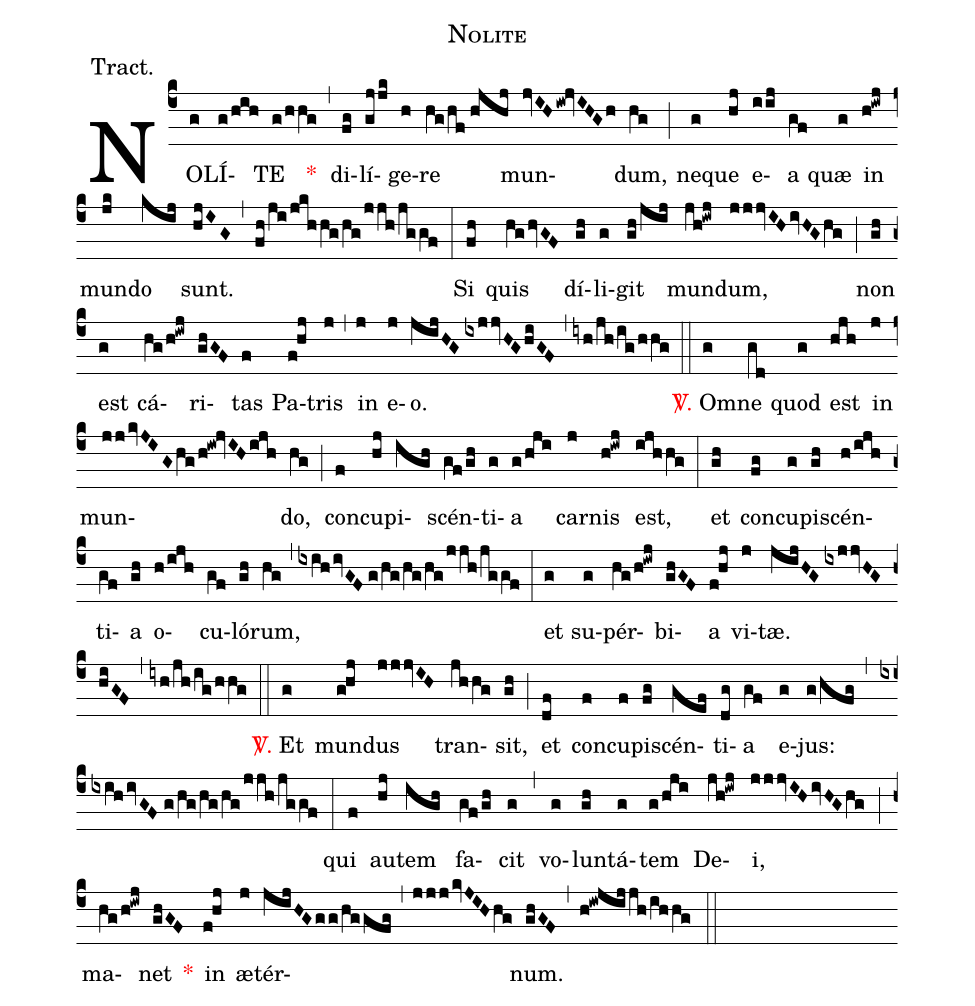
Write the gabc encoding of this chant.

name:Nolite;
annotation:Tract.;
mode:VIII.;
office-part:Tract;
%%
(c4) NO(g)LÍ(g/hih)TE(g/hhg) <v>\red{*}</v>(,) di(fg)lí(gjjk)ge(h)re(hg/hf//hjhj) mun(jvIHiw!jvIHGh)dum,(hg) (;) ne(g)que(hj) e(iij)a(gf) quæ(g) in(h!iwj) mun(jk)do(kij) sunt.(hjIG) (,) (fh/ji/jkhhg/hg/jjh/jggf) (:) Si(fh) quis(hg/hvGF) dí(gh)li(g)git(gh/jij) mun(jh!iwj)dum,(jjjvIHivHGhg) (;) non(gh) est(g) cá(hg/h!iwj)ri(ghGF)tas(f) Pa(f!hj)tris(j) (,) in(j) e(j)o.(jijHG//ixjjvHG/hiGF) (,) (iyh/jh/ig/hhg) (::) <v>\red{\Vbar.}</v> O(g)mne(gd) quod(g) est(hjh) in(j) mun(jj/kvJIGhg/h!iw!jvIHijh)do,(hg) (;) con(f)cu(hj)pi(igh)scén(gf/gh)ti(g)a(g/hji) car(j)nis(h!iwj) est,(ijhhg) (:) et(gh) con(fg)cu(g)pi(gh)scén(h/ijh)ti(gf)a(gh) o(h/ijh)cu(gf)ló(gh)rum,(hg) (,) (ixihivGF//g/hg/hg/hg/jjh/jggf) (:) et(g) su(g)pér(hg/h!iwj)bi(ghGF)a(f!hj) vi(j)tæ.(jijHG//ixjjvHG/hiGF) (,) (iyh/jh/ig/hhg) (::) <v>\red{\Vbar.}</v> Et(g) mun(g!hj)dus(jjjvIH) tran(jhhg)sit,(gh) (;) et(df) con(f)cu(f)pi(fg)scén(gef)ti(dg)a(gf) e(g)jus:(g/hfg) (,) (ixih/ivGF//g/hg/hg/hg/jjh/jggf) (:) qui(f) au(hj)tem(igh) fa(gf/gh)cit(g) (,) vo(g)lun(gh)tá(g)tem(g/hji) De(jh!iwj)i,(jjjvIHivHGhg) (;) ma(hg/h!iwj)net(ghGF) <v>\red{*}</v>() in(f!hj) æ(j)tér(jijHGgg/hggfg,jjjkvJIHhg)num.(ghGF) (,) (h!iwjijjh/ihhg) (::)
